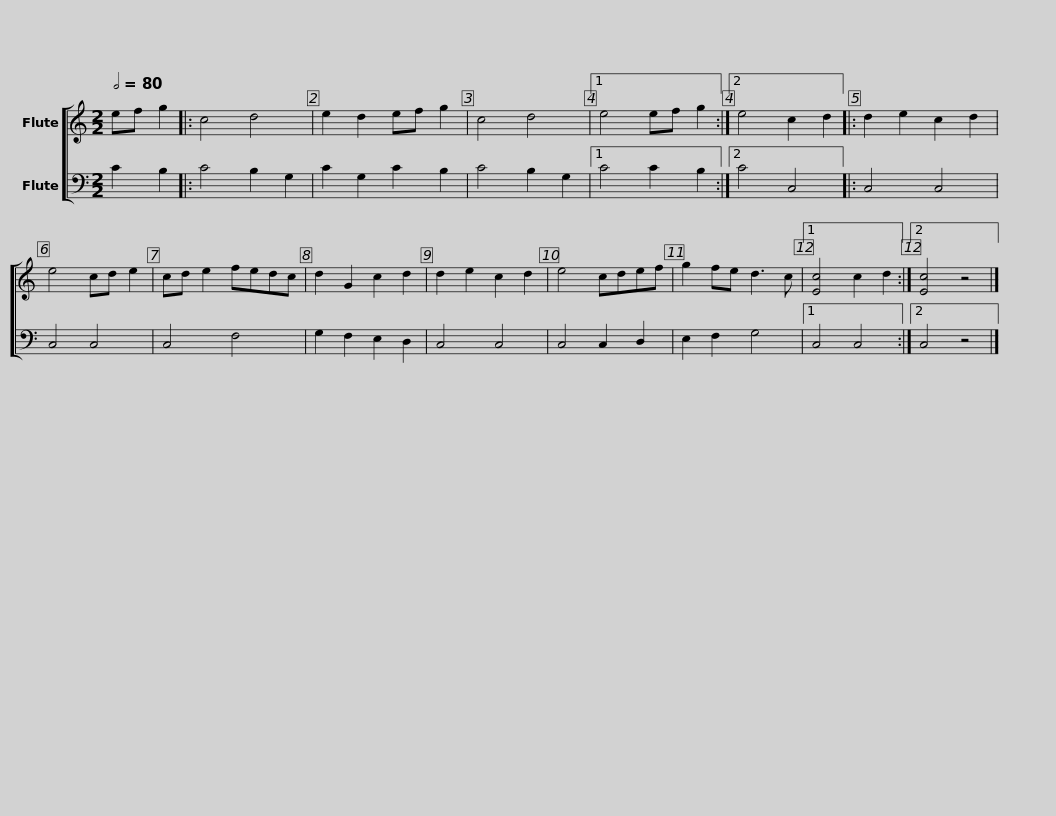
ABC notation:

X:1
%%score [ 1 2 ]
L:1/8
Q:1/2=80
M:2/2
I:linebreak $
K:C
V:1 treble
V:2 bass
V:1
 ef g2 |: c4 d4 | e2 d2 ef g2 | c4 d4 |1 e4 ef g2 :|2 %5
 e4 c2 d2 |: d2 e2 c2 d2 |$ e4 cd e2 | cd e2 fedc | d2 G2 c2 d2 | %10
 d2 e2 c2 d2 | e4 cdef | g2 fe d3 c |1$ [Ec]4 c2 d2 :|2 [Ec]4 z4 |] %15
V:2
 C2 B,2 |: C4 B,2 G,2 | C2 G,2 C2 B,2 | C4 B,2 G,2 |1 C4 C2 B,2 :|2 %5
 C4 C,4 |: C,4 C,4 |$ C,4 C,4 | C,4 F,4 | G,2 F,2 E,2 D,2 | %10
 C,4 C,4 | C,4 C,2 D,2 | E,2 F,2 G,4 |1$ C,4 C,4 :|2 C,4 z4 |] %15
